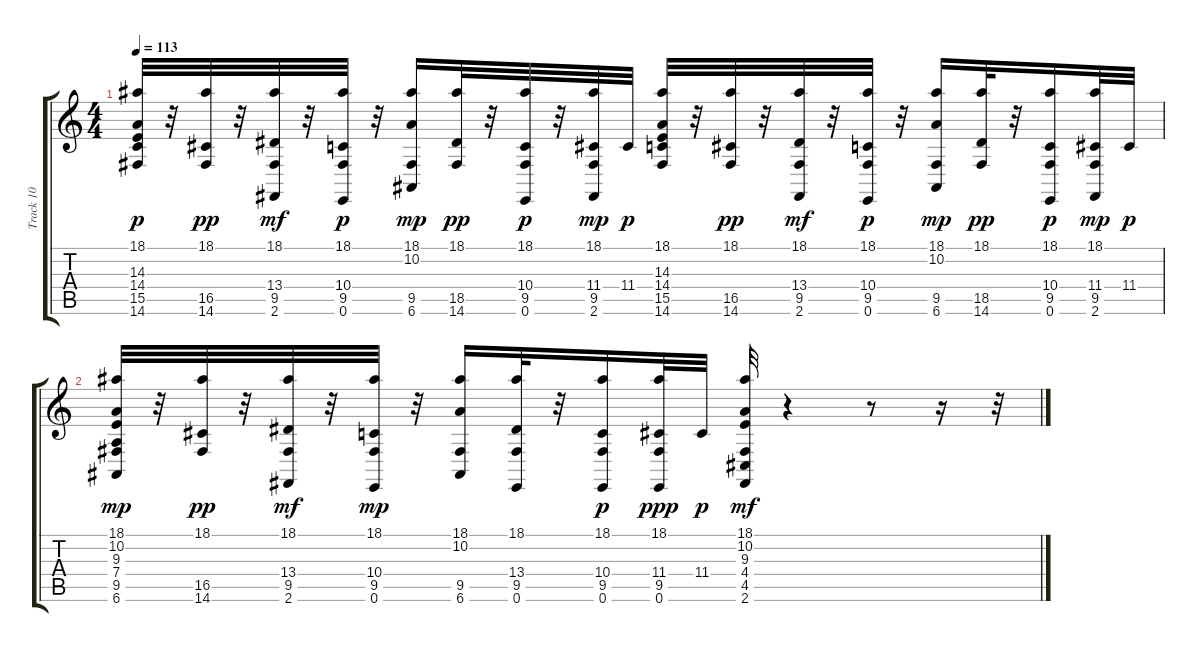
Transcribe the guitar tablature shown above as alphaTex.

\track ("Track 10" "Track 10") {instrument synthdrum}
\staff {score tabs}
\tuning (E4 B3 G3 D3 A2 E2) {hide}
\ts (4 4)
\tempo 113
\clef g2
\ks c
(18.1 14.3 14.4 15.5 14.6).32{dy p} r.32 (18.1 16.5 14.6).32{dy pp} r.32 (18.1 13.4 9.5 2.6).32{dy mf} r.32 (18.1 10.4 9.5 0.6).32{dy p} r.32 (18.1 10.2 9.5 6.6).16{dy mp} (18.1 18.5 14.6).32{dy pp} r.32 (18.1 10.4 9.5 0.6).32{dy p} r.32 (18.1 11.4 9.5 2.6).32{dy mp} 11.4.32{dy p} (18.1 14.3 14.4 15.5 14.6).32 r.32 (18.1 16.5 14.6).32{dy pp} r.32 (18.1 13.4 9.5 2.6).32{dy mf} r.32 (18.1 10.4 9.5 0.6).32{dy p} r.32 (18.1 10.2 9.5 6.6).16{dy mp} (18.1 18.5 14.6).32{dy pp} r.32 (18.1 10.4 9.5 0.6).16{dy p} (18.1 11.4 9.5 2.6).32{dy mp} 11.4.32{dy p} |
(18.1 10.2 9.3 7.4 9.5 6.6).32{dy mp} r.32 (18.1 16.5 14.6).32{dy pp} r.32 (18.1 13.4 9.5 2.6).32{dy mf} r.32 (18.1 10.4 9.5 0.6).32{dy mp} r.32 (18.1 10.2 9.5 6.6).16 (18.1 13.4 9.5 0.6).32 r.32 (18.1 10.4 9.5 0.6).16{dy p} (18.1 11.4 9.5 0.6).32{dy ppp} 11.4.32{dy p} (18.1 10.2 9.3 4.4 4.5 2.6).32{dy mf} r.4 r.8 r.16 r.32
